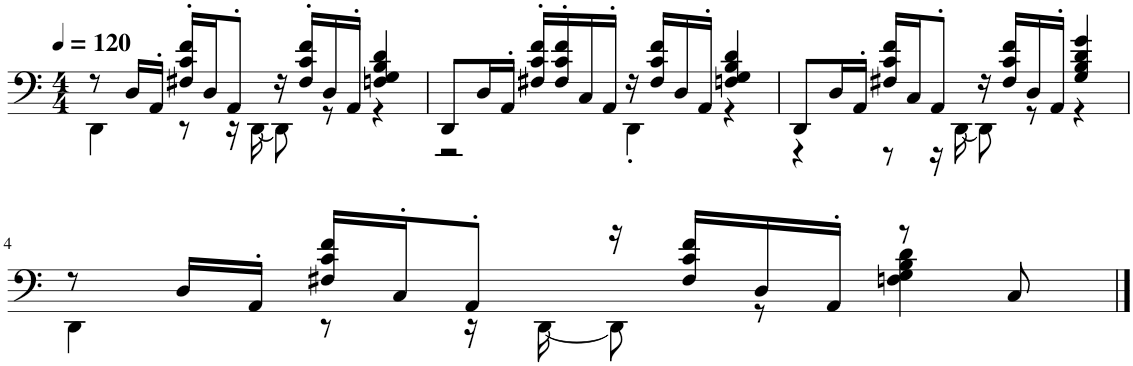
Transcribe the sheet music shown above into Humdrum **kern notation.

**kern
*part1
*staff1
*I"Clavichord, 8 Clav
*I'Cch.
*clefF4
*k[]
*M4/4
*MM120
=1
*^
8r	4DD\
16D/LL	.
16AA'/JJ	.
16F#X/' 16c/' 16f/'LL	8r
16D/J	.
8AA'/J	16r
.	[16DD\
16r	8DD\]
16F#/' 16c/' 16f/'LL	.
16D/	8r
16AA'/JJ	.
4Fn/ 4G/ 4B/ 4d/	4r
=2	=2
8DD/L	2r
16D/L	.
16AA'/JJ	.
16F#X/' 16c/' 16f/'LL	.
16F#/' 16c/' 16f/'	.
16C/	.
16AA'/JJ	.
16r	4DD'\
16F#/ 16c/ 16f/LL	.
16D/	.
16AA'/JJ	.
4Fn/ 4G/ 4B/ 4d/	4r
=3	=3
8DD/L	4r
16D/L	.
16AA'/JJ	.
16F#X/ 16c/ 16f/LL	8r
16C/J	.
8AA'/J	16r
.	[16DD\
16r	8DD\]
16F#/ 16c/ 16f/LL	.
16D/	8r
16AA'/JJ	.
4G/ 4B/ 4d/ 4g/	4r
!!LO:LB:g=z	!!
=4	=4
8r	4DD\
16D/LL	.
16AA'/JJ	.
16F#X/ 16c/ 16f/LL	8r
16C'/J	.
8AA'/J	16r
.	[16DD\
16r	8DD\]
16F#/ 16c/ 16f/LL	.
16D/	8r
16AA'/JJ	.
8r	4Fn\ 4G\ 4B\ 4d\
8C/	.
*v	*v
==
*-
